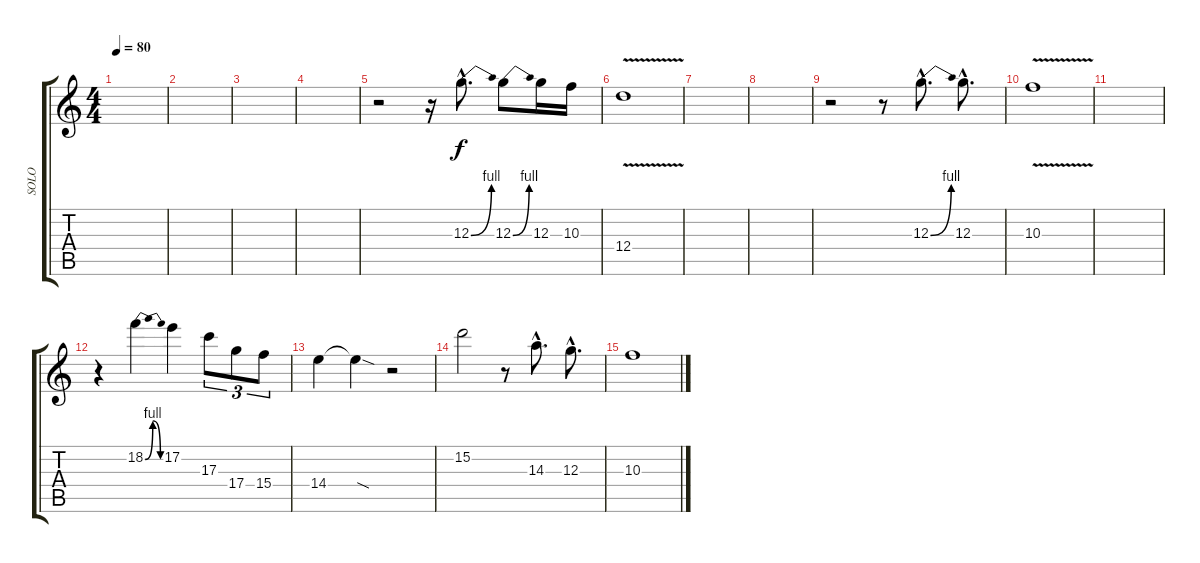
\track ("SOLO" "SOLO") {instrument overdrivenguitar}
\staff {score tabs}
\tuning (E4 B3 G3 D3 A2 E2) {hide}
\ts (4 4)
\tempo 80
\clef g2
\ks c
|
|
|
|
r.2 r.16 12.3{be (bend 0 0 60 4) hac}.8{d} 12.3{be (bend 0 0 60 4)}.8 12.3.16 10.3.16 |
12.4{v}.1 |
|
|
r.2 r.8 12.3{be (bend 0 0 60 4) hac}.8{d} 12.3{hac}.8{d} |
10.3{v}.1 |
|
r.4 18.2{be (bendrelease 0 0 15 4 30 4 60 0)}.4 17.2.4 17.3.8{tu (3 2)} 17.4.8{tu (3 2)} 15.4.8{tu (3 2)} |
14.4.4 14.4{sod t}.4 r.2 |
15.2.2 r.8 14.3{hac}.8{d} 12.3{hac}.8{d} |
10.3.1
